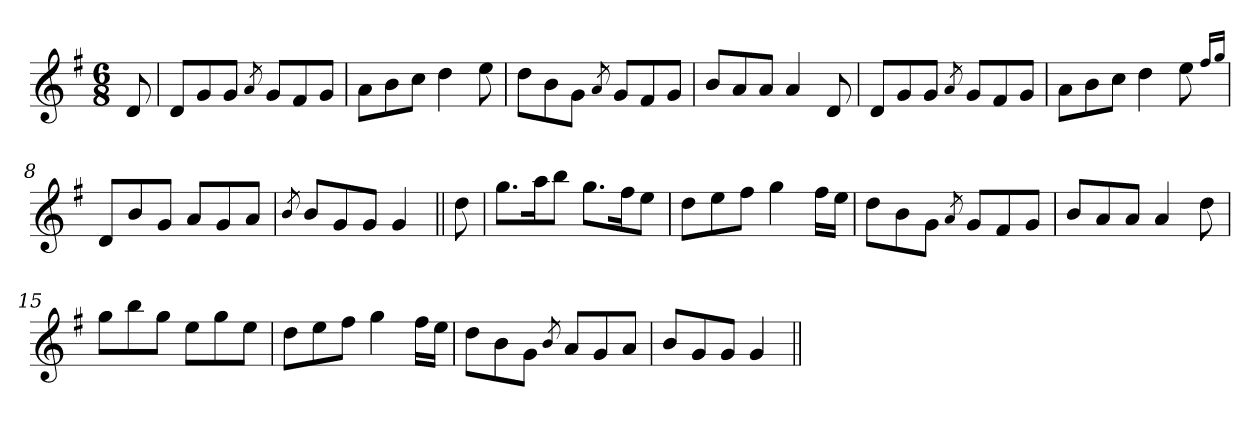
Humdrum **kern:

**kern
*part1
*staff1
*clefG2
*k[f#]
*G:
*M6/8
=1
8d/
=2
8d/L
8g/
8g/J
8qa/
8g/L
8f#/
8g/J
=3
8a\L
8b\
8cc\J
4dd\
8ee\
=4
8dd\L
8b\
8g\J
8qa/
8g/L
8f#/
8g/J
=5
8b/L
8a/
8a/J
4a/
8d/
=6
8d/L
8g/
8g/J
8qa/
8g/L
8f#/
8g/J
=7
8a\L
8b\
8cc\J
4dd\
8ee\
16qff#/LL
16qgg/JJ
!!LO:LB:g=z
=8
8d/L
8b/
8g/J
8a/L
8g/
8a/J
=9
8qb/
8b/L
8g/
8g/J
4g/
=10||
8dd\
=11
8.gg\L
16aa\K
8bb\J
8.gg\L
16ff#\K
8ee\J
=12
8dd\L
8ee\
8ff#\J
4gg\
16ff#\LL
16ee\JJ
=13
8dd\L
8b\
8g\J
8qa/
8g/L
8f#/
8g/J
=14
8b/L
8a/
8a/J
4a/
8dd\
=15
8gg\L
8bb\
8gg\J
8ee\L
8gg\
8ee\J
!!LO:LB:g=z
=16
8dd\L
8ee\
8ff#\J
4gg\
16ff#\LL
16ee\JJ
=17
8dd\L
8b\
8g\J
8qb/
8a/L
8g/
8a/J
=18
8b/L
8g/
8g/J
4g/
=||
*-
